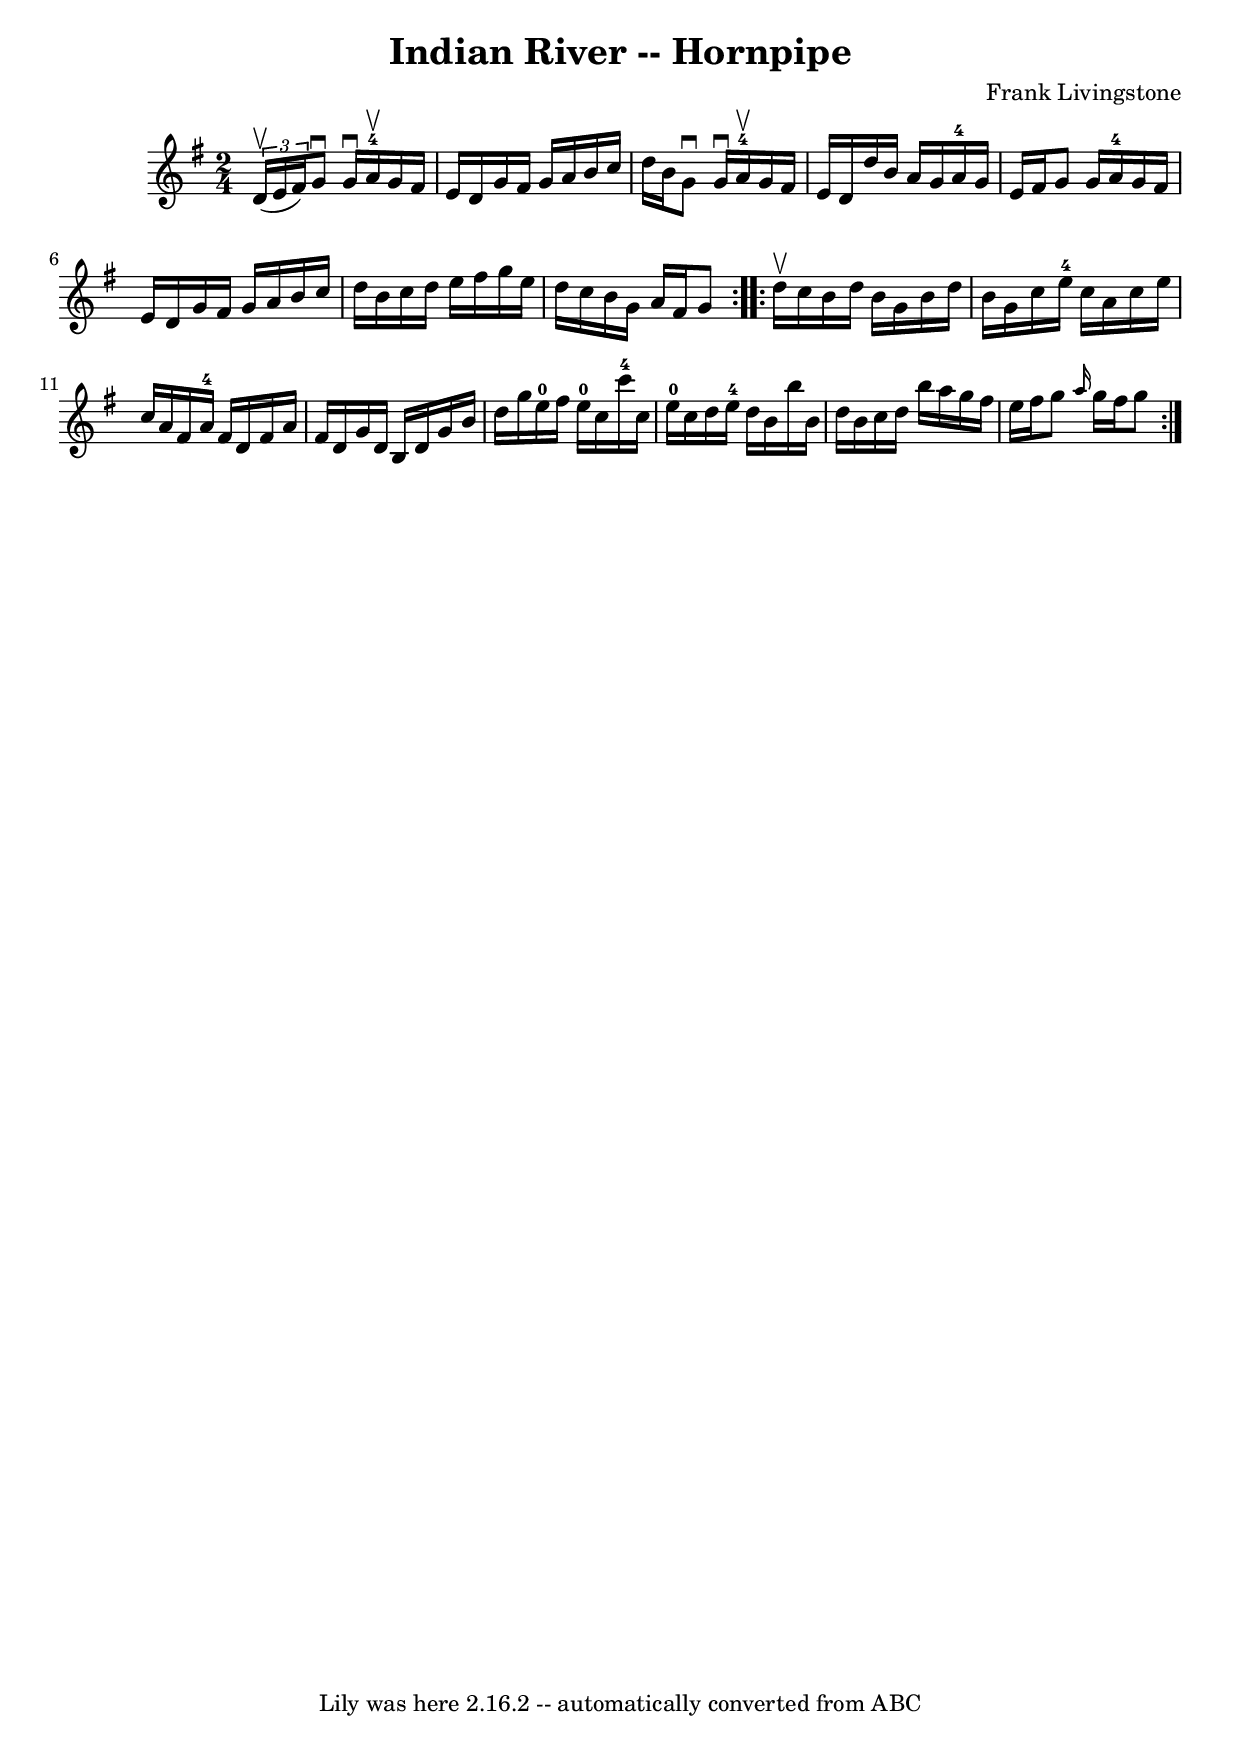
\version "2.16.2"
\include "Mammoth.ily"
\header {
  %% book = "Cole's 1000 Fiddle Tunes"
  composer = "Frank Livingstone"
  crossRefNumber = "1"
  footnotes = ""
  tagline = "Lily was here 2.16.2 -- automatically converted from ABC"
  title = "Indian River -- Hornpipe"

}
voicedefault =  {



  \repeat volta 2 {

    \time 2/4 
    \key g \major
    \times 2/3 { d'16 (^\upbow e'16 fis'16)  	       }   |
    g'8^\downbow g'16^\downbow a'16-4^\upbow g'16 fis'16        e'16 d'16   |
    g'16 fis'16 g'16 a'16 b'16 c''16         d''16 b'16   |
    g'8^\downbow g'16^\downbow a'16-4^\upbow        g'16 fis'16 e'16 d'16   |
    d''16 b'16 a'16 g'16           a'16-4 g'16 e'16 fis'16   |
    g'8 g'16 a'16-4        g'16 fis'16 e'16 d'16   |
    g'16 fis'16 g'16 a'16         b'16 c''16 d''16 b'16   |
    c''16 d''16 e''16 fis''16        g''16 e''16 d''16 c''16   |
    b'16 g'16 a'16 fis'16    
    g'8  
  }     
  \repeat volta 2 {     d''16^\upbow c''16   |
    b'16 d''16       b'16 g'16 b'16 d''16 b'16 g'16   |
    c''16 e''16-4      c''16 a'16 c''16 e''16 c''16 a'16   |
    fis'16 a'16-4 fis'16 d'16 fis'16 a'16 fis'16 d'16  |
    g'16         d'16 b16 d'16 g'16 b'16 d''16 g''16   |
    e''16-0 fis''16 e''16-0 c''16 c'''16-4 c''16 e''16-0        c''16   |
    d''16 e''16-4 d''16 b'16 b''16 b'16 d''16      b'16   |
    c''16 d''16 b''16 a''16 g''16 fis''16         e''16 fis''16   |
    g''8  \grace { a''16  
		 } g''16 fis''16    
    g''8  
  }   

}

\score{
  <<

    \context Staff="default"
    {
      \voicedefault 
      
    }

  >>
  \layout {
    
  }
  \midi {
  }

}
